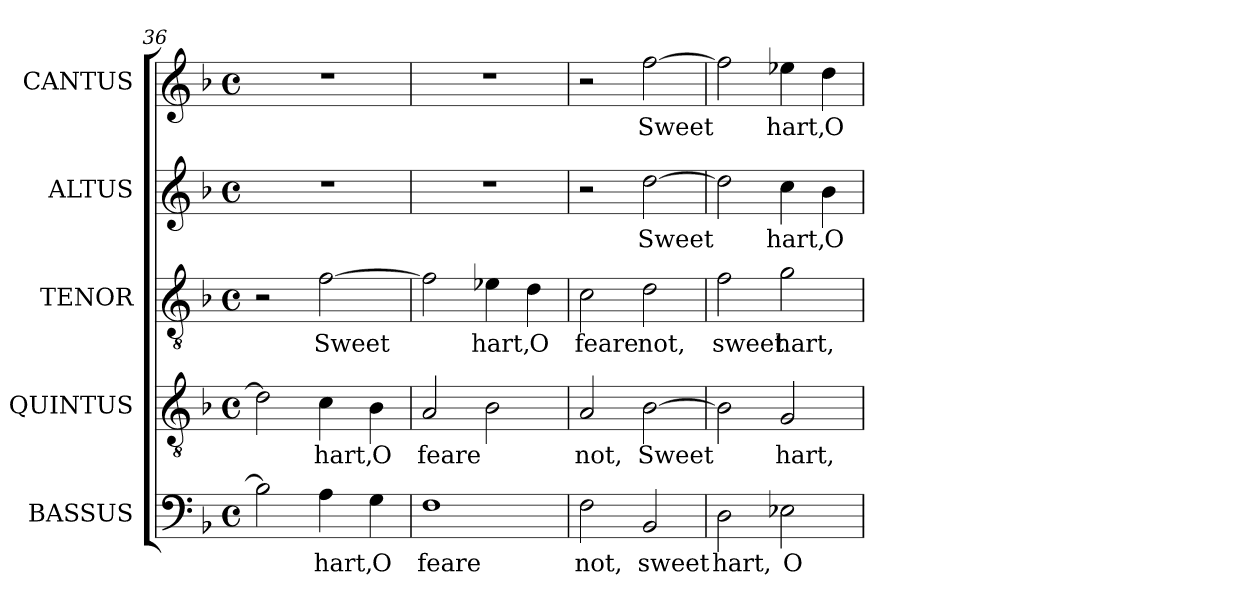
**kern	**text	**kern	**text	**kern	**text	**kern	**text	**kern	**text
*part5	*part5	*part4	*part4	*part3	*part3	*part2	*part2	*part1	*part1
*staff5	*staff5	*staff4	*staff4	*staff3	*staff3	*staff2	*staff2	*staff1	*staff1
*I"BASSUS	*	*I"QUINTUS	*	*I"TENOR	*	*I"ALTUS	*	*I"CANTUS	*
*I'B	*	*I'T	*	*	*	*	*	*I'S	*
*clefF4	*	*clefGv2	*	*clefGv2	*	*clefG2	*	*clefG2	*
*	*	*ITrd7c12	*	*ITrd7c12	*	*	*	*	*
*k[b-]	*	*k[b-]	*	*k[b-]	*	*k[b-]	*	*k[b-]	*
*d:	*	*d:	*	*d:	*	*d:	*	*d:	*
*M4/4	*	*M4/4	*	*M4/4	*	*M4/4	*	*M4/4	*
*met(c)	*	*met(c)	*	*met(c)	*	*met(c)	*	*met(c)	*
=36	=36	=36	=36	=36	=36	=36	=36	=36	=36
2B-i\]	.	2Di\]	.	2r	.	1r	.	1r	.
!	!LO:LY:b:color=#000000	!	!	!	!	!	!	!	!
!	!	!	!LO:LY:b:color=#000000	!	!	!	!	!	!
!	!	!	!	!	!LO:LY:b:color=#000000	!	!	!	!
4Ai\	hart,	4Ci\	hart,	[>2Fi\	Sweet	.	.	.	.
!	!LO:LY:b:color=#000000	!	!	!	!	!	!	!	!
!	!	!	!LO:LY:b:color=#000000	!	!	!	!	!	!
4Gi\	O	4BB-i\	O	.	.	.	.	.	.
=37	=37	=37	=37	=37	=37	=37	=37	=37	=37
!	!LO:LY:b:color=#000000	!	!	!	!	!	!	!	!
!	!	!	!LO:LY:b:color=#000000	!	!	!	!	!	!
1Fi	feare	2AAi/	feare	2Fi\]	.	1r	.	1r	.
!	!	!	!	!	!LO:LY:b:color=#000000	!	!	!	!
.	.	2BB-i\	.	4E-Xi\	hart,	.	.	.	.
!	!	!	!	!	!LO:LY:b:color=#000000	!	!	!	!
.	.	.	.	4Di\	O	.	.	.	.
=38	=38	=38	=38	=38	=38	=38	=38	=38	=38
!	!LO:LY:b:color=#000000	!	!	!	!	!	!	!	!
!	!	!	!LO:LY:b:color=#000000	!	!	!	!	!	!
!	!	!	!	!	!LO:LY:b:color=#000000	!	!	!	!
2Fi\	not,	2AAi/	not,	2Ci\	feare	2r	.	2r	.
!	!LO:LY:b:color=#000000	!	!	!	!	!	!	!	!
!	!	!	!LO:LY:b:color=#000000	!	!	!	!	!	!
!	!	!	!	!	!LO:LY:b:color=#000000	!	!	!	!
!	!	!	!	!	!	!	!LO:LY:b:color=#000000	!	!
!	!	!	!	!	!	!	!	!	!LO:LY:b:color=#000000
2BB-i/	sweet	[>2BB-i\	Sweet	2Di\	not,	[>2ddi\	Sweet	[>2ffi\	Sweet
=39	=39	=39	=39	=39	=39	=39	=39	=39	=39
!	!LO:LY:b:color=#000000	!	!	!	!	!	!	!	!
!	!	!	!	!	!LO:LY:b:color=#000000	!	!	!	!
2Di\	hart,	2BB-i\]	.	2Fi\	sweet	2ddi\]	.	2ffi\]	.
!	!LO:LY:b:color=#000000	!	!	!	!	!	!	!	!
!	!	!	!LO:LY:b:color=#000000	!	!	!	!	!	!
!	!	!	!	!	!LO:LY:b:color=#000000	!	!	!	!
!	!	!	!	!	!	!	!LO:LY:b:color=#000000	!	!
!	!	!	!	!	!	!	!	!	!LO:LY:b:color=#000000
2E-Xi\	O	2GGi/	hart,	2Gi\	hart,	4cci\	hart,	4ee-Xi\	hart,
!	!	!	!	!	!	!	!LO:LY:b:color=#000000	!	!
!	!	!	!	!	!	!	!	!	!LO:LY:b:color=#000000
.	.	.	.	.	.	4b-i\	O	4ddi\	O
=	=	=	=	=	=	=	=	=	=
*-	*-	*-	*-	*-	*-	*-	*-	*-	*-
